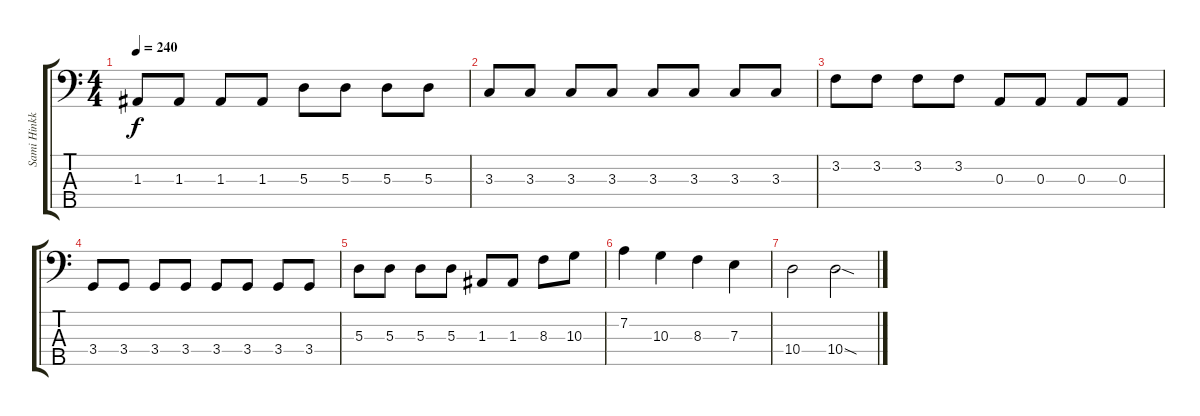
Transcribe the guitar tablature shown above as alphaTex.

\track ("Sami Hinkka" "Sami Hinkk") {instrument electricbassfinger}
\staff {score tabs}
\tuning (G2 D2 A1 E1 B0) {hide}
\ts (4 4)
\tempo 240
\clef f4
\ks c
1.3.8{dy f} 1.3.8 1.3.8 1.3.8 5.3.8 5.3.8 5.3.8 5.3.8 |
3.3.8 3.3.8 3.3.8 3.3.8 3.3.8 3.3.8 3.3.8 3.3.8 |
3.2.8 3.2.8 3.2.8 3.2.8 0.3.8 0.3.8 0.3.8 0.3.8 |
3.4.8 3.4.8 3.4.8 3.4.8 3.4.8 3.4.8 3.4.8 3.4.8 |
5.3.8 5.3.8 5.3.8 5.3.8 1.3.8 1.3.8 8.3.8 10.3.8 |
7.2.4 10.3.4 8.3.4 7.3.4 |
10.4.2 10.4{sod}.2
